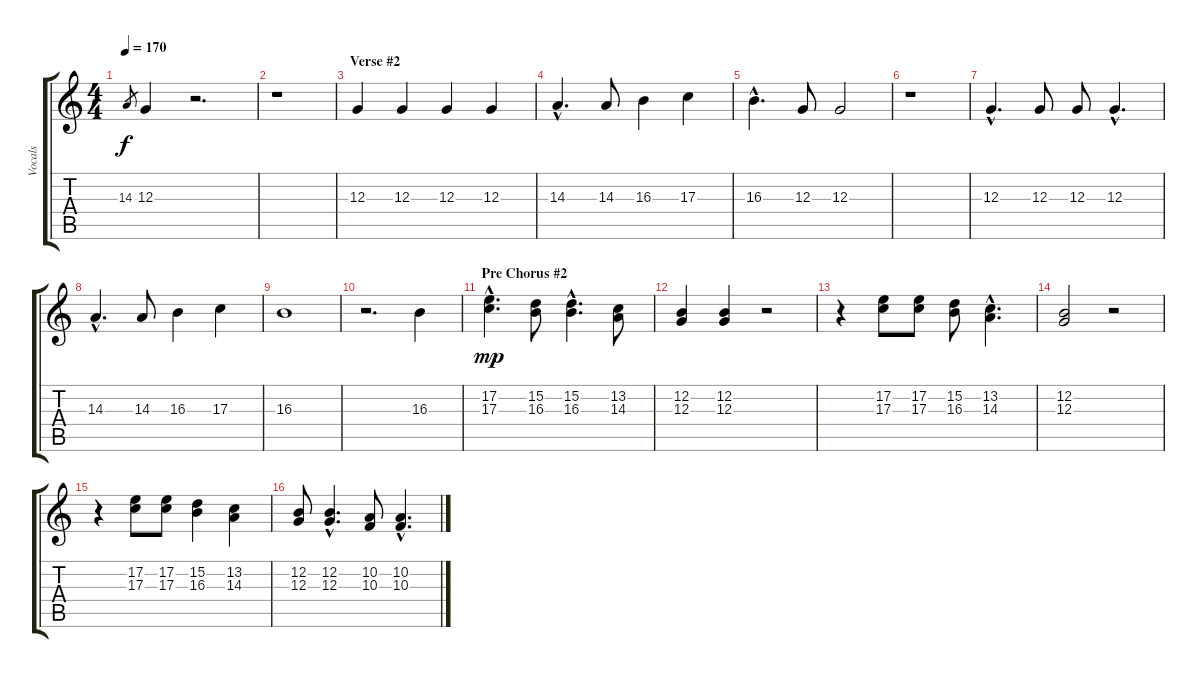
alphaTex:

\track ("Vocals" "Vocals") {instrument violin}
\staff {score tabs}
\tuning (E4 B3 G3 D3 A2 E2) {hide}
\ts (4 4)
\tempo 170
\clef g2
\ks c
14.3.8{gr dy f} 12.3.4 r.2{d} |
r.1 |
\section ("" "Verse #2")
12.3.4 12.3.4 12.3.4 12.3.4 |
14.3{hac}.4{d} 14.3.8 16.3.4 17.3.4 |
16.3{hac}.4{d} 12.3.8 12.3.2 |
r.1 |
12.3{hac}.4{d} 12.3.8 12.3.8 12.3{hac}.4{d} |
14.3{hac}.4{d} 14.3.8 16.3.4 17.3.4 |
16.3.1 |
r.2{d} 16.3.4 |
\section ("" "Pre Chorus #2")
(17.2{hac} 17.3{hac}).4{d dy mp} (15.2 16.3).8 (15.2{hac} 16.3{hac}).4{d} (13.2 14.3).8 |
(12.2 12.3).4 (12.2 12.3).4 r.2 |
r.4 (17.2 17.3).8 (17.2 17.3).8 (15.2 16.3).8 (13.2{hac} 14.3{hac}).4{d} |
(12.2 12.3).2 r.2 |
r.4 (17.2 17.3).8 (17.2 17.3).8 (15.2 16.3).4 (13.2 14.3).4 |
(12.2 12.3).8 (12.2{hac} 12.3{hac}).4{d} (10.2 10.3).8 (10.2{hac} 10.3{hac}).4{d}
